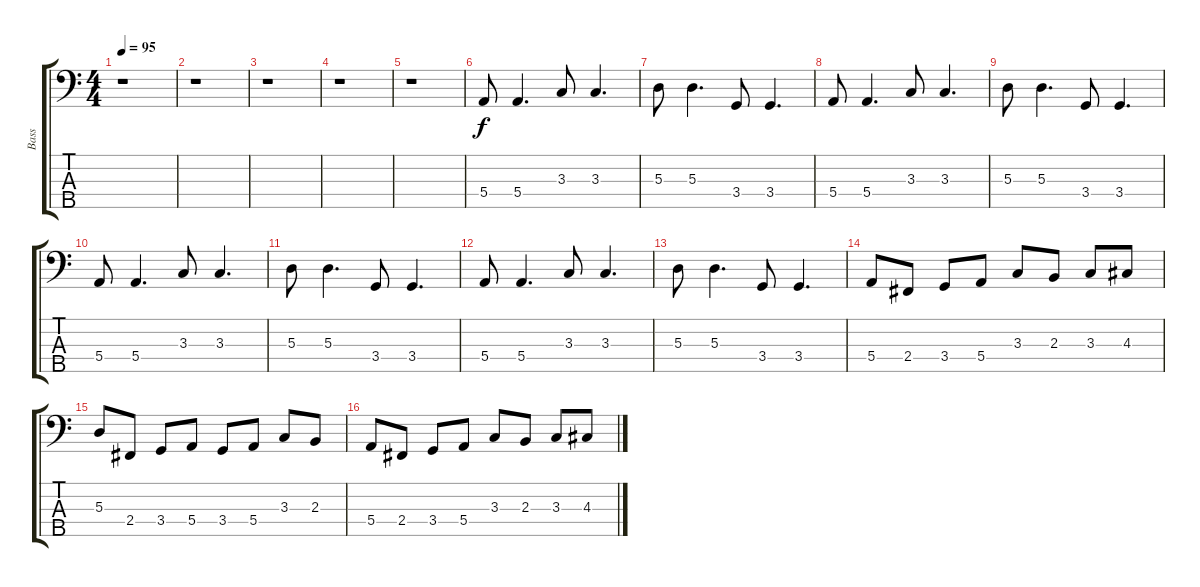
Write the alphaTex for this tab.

\track ("Bass" "Bass") {instrument electricbassfinger}
\staff {score tabs}
\tuning (G2 D2 A1 E1 B0) {hide}
\ts (4 4)
\tempo 95
\clef f4
\ks c
r.1{dy f} |
r.1 |
r.1 |
r.1 |
r.1 |
5.4.8 5.4.4{d} 3.3.8 3.3.4{d} |
5.3.8 5.3.4{d} 3.4.8 3.4.4{d} |
5.4.8 5.4.4{d} 3.3.8 3.3.4{d} |
5.3.8 5.3.4{d} 3.4.8 3.4.4{d} |
5.4.8 5.4.4{d} 3.3.8 3.3.4{d} |
5.3.8 5.3.4{d} 3.4.8 3.4.4{d} |
5.4.8 5.4.4{d} 3.3.8 3.3.4{d} |
5.3.8 5.3.4{d} 3.4.8 3.4.4{d} |
5.4.8 2.4.8 3.4.8 5.4.8 3.3.8 2.3.8 3.3.8 4.3.8 |
5.3.8 2.4.8 3.4.8 5.4.8 3.4.8 5.4.8 3.3.8 2.3.8 |
5.4.8 2.4.8 3.4.8 5.4.8 3.3.8 2.3.8 3.3.8 4.3.8
